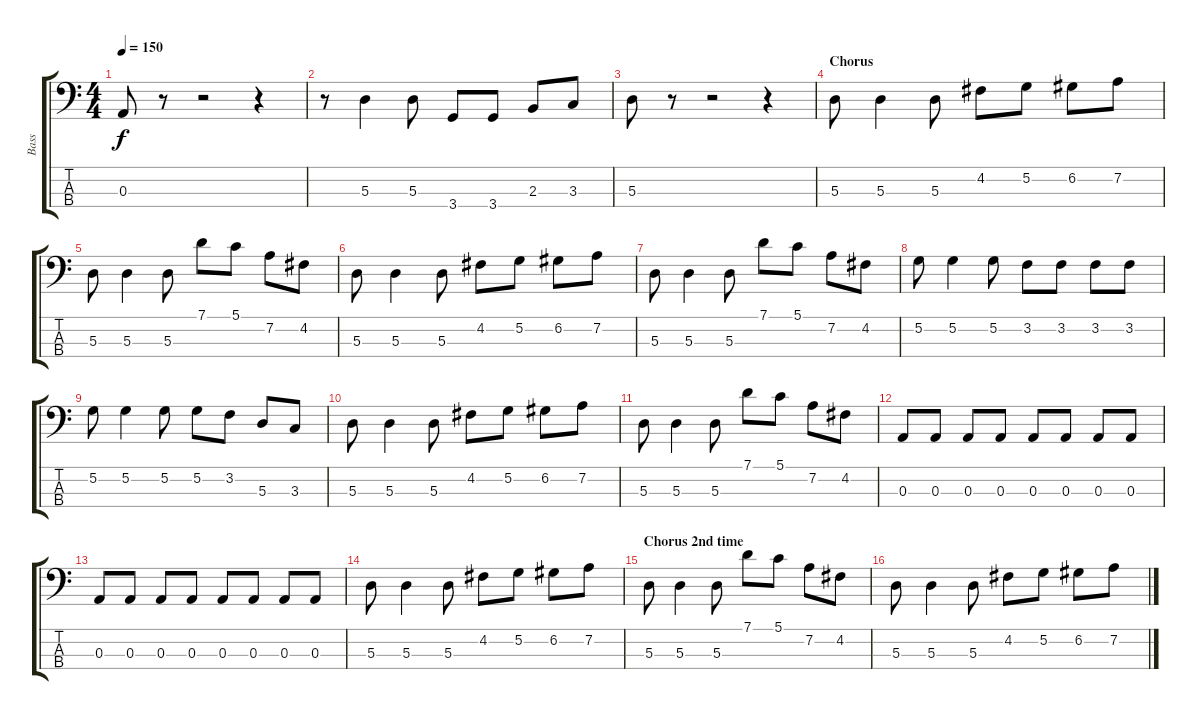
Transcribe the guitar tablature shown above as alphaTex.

\track ("Bass" "Bass") {instrument electricbassfinger}
\staff {score tabs}
\tuning (G2 D2 A1 E1) {hide}
\ts (4 4)
\tempo 150
\clef f4
\ks c
0.3.8{dy f} r.8 r.2 r.4 |
r.8 5.3.4 5.3.8 3.4.8 3.4.8 2.3.8 3.3.8 |
5.3.8 r.8 r.2 r.4 |
\section ("" "Chorus")
5.3.8 5.3.4 5.3.8 4.2.8 5.2.8 6.2.8 7.2.8 |
5.3.8 5.3.4 5.3.8 7.1.8 5.1.8 7.2.8 4.2.8 |
5.3.8 5.3.4 5.3.8 4.2.8 5.2.8 6.2.8 7.2.8 |
5.3.8 5.3.4 5.3.8 7.1.8 5.1.8 7.2.8 4.2.8 |
5.2.8 5.2.4 5.2.8 3.2.8 3.2.8 3.2.8 3.2.8 |
5.2.8 5.2.4 5.2.8 5.2.8 3.2.8 5.3.8 3.3.8 |
5.3.8 5.3.4 5.3.8 4.2.8 5.2.8 6.2.8 7.2.8 |
5.3.8 5.3.4 5.3.8 7.1.8 5.1.8 7.2.8 4.2.8 |
0.3.8 0.3.8 0.3.8 0.3.8 0.3.8 0.3.8 0.3.8 0.3.8 |
0.3.8 0.3.8 0.3.8 0.3.8 0.3.8 0.3.8 0.3.8 0.3.8 |
5.3.8 5.3.4 5.3.8 4.2.8 5.2.8 6.2.8 7.2.8 |
\section ("" "Chorus 2nd time")
5.3.8 5.3.4 5.3.8 7.1.8 5.1.8 7.2.8 4.2.8 |
5.3.8 5.3.4 5.3.8 4.2.8 5.2.8 6.2.8 7.2.8
